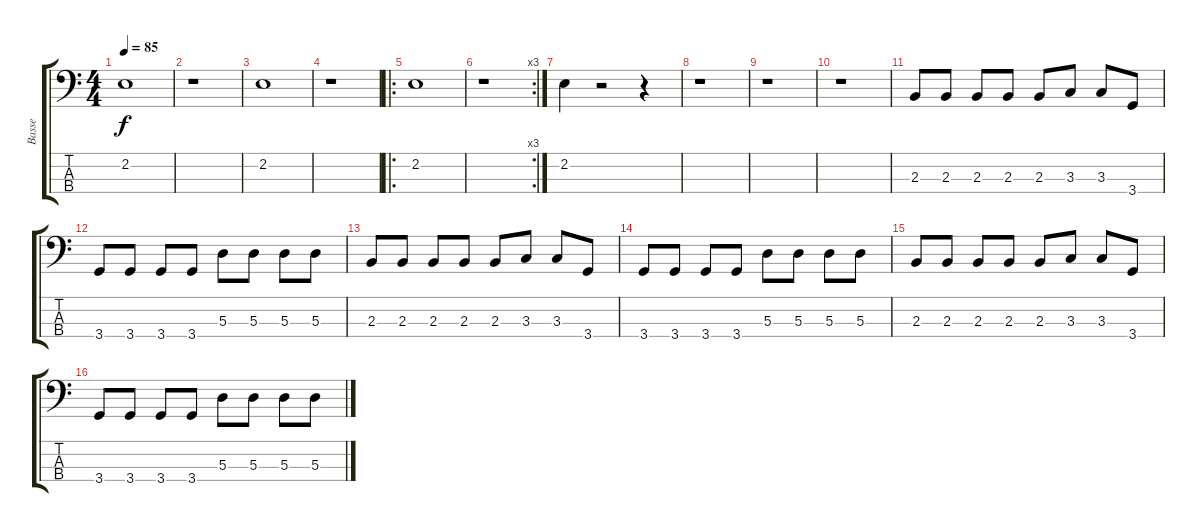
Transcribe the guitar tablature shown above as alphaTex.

\track ("Basse" "Basse") {instrument electricbassfinger}
\staff {score tabs}
\tuning (G2 D2 A1 E1) {hide}
\ts (4 4)
\tempo 85
\clef f4
\ks c
2.2.1{dy f instrument electricbassfinger} |
r.1 |
2.2.1 |
r.1 |
\ro
2.2.1 |
\rc 3
r.1 |
2.2.4 r.2 r.4 |
r.1 |
r.1 |
r.1 |
2.3.8 2.3.8 2.3.8 2.3.8 2.3.8 3.3.8 3.3.8 3.4.8 |
3.4.8 3.4.8 3.4.8 3.4.8 5.3.8 5.3.8 5.3.8 5.3.8 |
2.3.8 2.3.8 2.3.8 2.3.8 2.3.8 3.3.8 3.3.8 3.4.8 |
3.4.8 3.4.8 3.4.8 3.4.8 5.3.8 5.3.8 5.3.8 5.3.8 |
2.3.8 2.3.8 2.3.8 2.3.8 2.3.8 3.3.8 3.3.8 3.4.8 |
3.4.8 3.4.8 3.4.8 3.4.8 5.3.8 5.3.8 5.3.8 5.3.8
